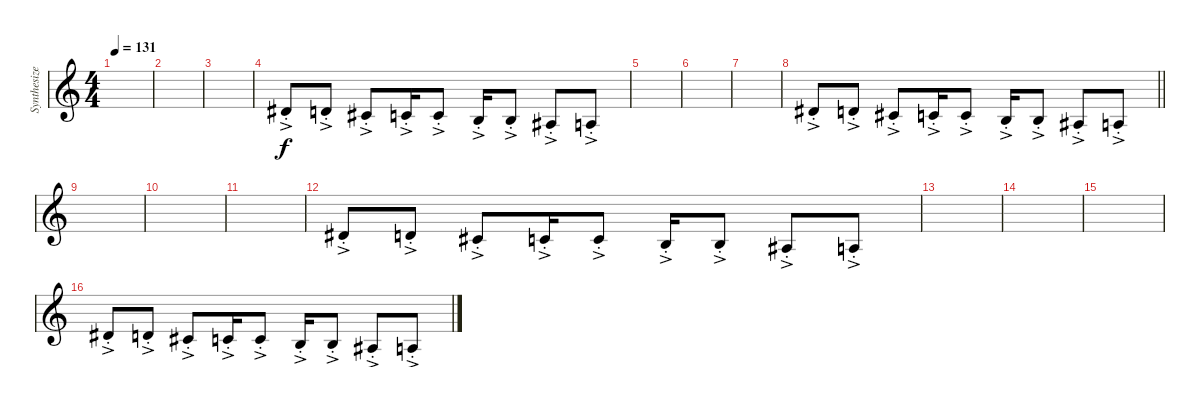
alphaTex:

\track ("Synthesizer" "Synthesize") {instrument pad2warm}
\staff {score}
\tuning (E4 B3 G3 D3 A2 E2 B1) {hide}
\ts (4 4)
\tempo 131
\clef g2
\ks c
|
|
|
4.2{ac st}.8 3.2{ac st}.8 2.2{ac st}.8 1.2{ac st}.16 1.2{ac st}.8 0.2{ac st}.16 0.2{ac st}.8 3.3{ac st}.8 2.3{ac st}.8 |
|
|
|
\barLineRight lightlight
4.2{ac st}.8 3.2{ac st}.8 2.2{ac st}.8 1.2{ac st}.16 1.2{ac st}.8 0.2{ac st}.16 0.2{ac st}.8 3.3{ac st}.8 2.3{ac st}.8 |
|
|
|
4.2{ac st}.8 3.2{ac st}.8 2.2{ac st}.8 1.2{ac st}.16 1.2{ac st}.8 0.2{ac st}.16 0.2{ac st}.8 3.3{ac st}.8 2.3{ac st}.8 |
|
|
|
4.2{ac st}.8 3.2{ac st}.8 2.2{ac st}.8 1.2{ac st}.16 1.2{ac st}.8 0.2{ac st}.16 0.2{ac st}.8 3.3{ac st}.8 2.3{ac st}.8
